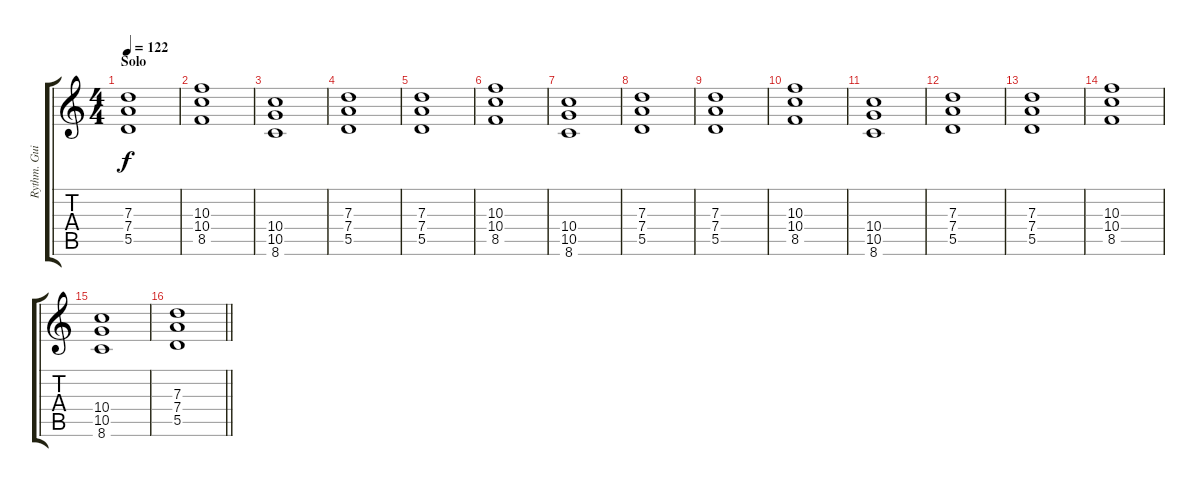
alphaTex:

\track ("Rythm. Guitar" "Rythm. Gui") {instrument distortionguitar}
\staff {score tabs}
\tuning (E4 B3 G3 D3 A2 E2) {hide}
\ts (4 4)
\section ("" "Solo")
\tempo 122
\clef g2
\ks c
(7.3 7.4 5.5).1{dy f instrument distortionguitar} |
(10.3 10.4 8.5).1 |
(10.4 10.5 8.6).1 |
(7.3 7.4 5.5).1 |
(7.3 7.4 5.5).1 |
(10.3 10.4 8.5).1 |
(10.4 10.5 8.6).1 |
(7.3 7.4 5.5).1 |
(7.3 7.4 5.5).1 |
(10.3 10.4 8.5).1 |
(10.4 10.5 8.6).1 |
(7.3 7.4 5.5).1 |
(7.3 7.4 5.5).1 |
(10.3 10.4 8.5).1 |
(10.4 10.5 8.6).1 |
\barLineRight lightlight
(7.3 7.4 5.5).1
